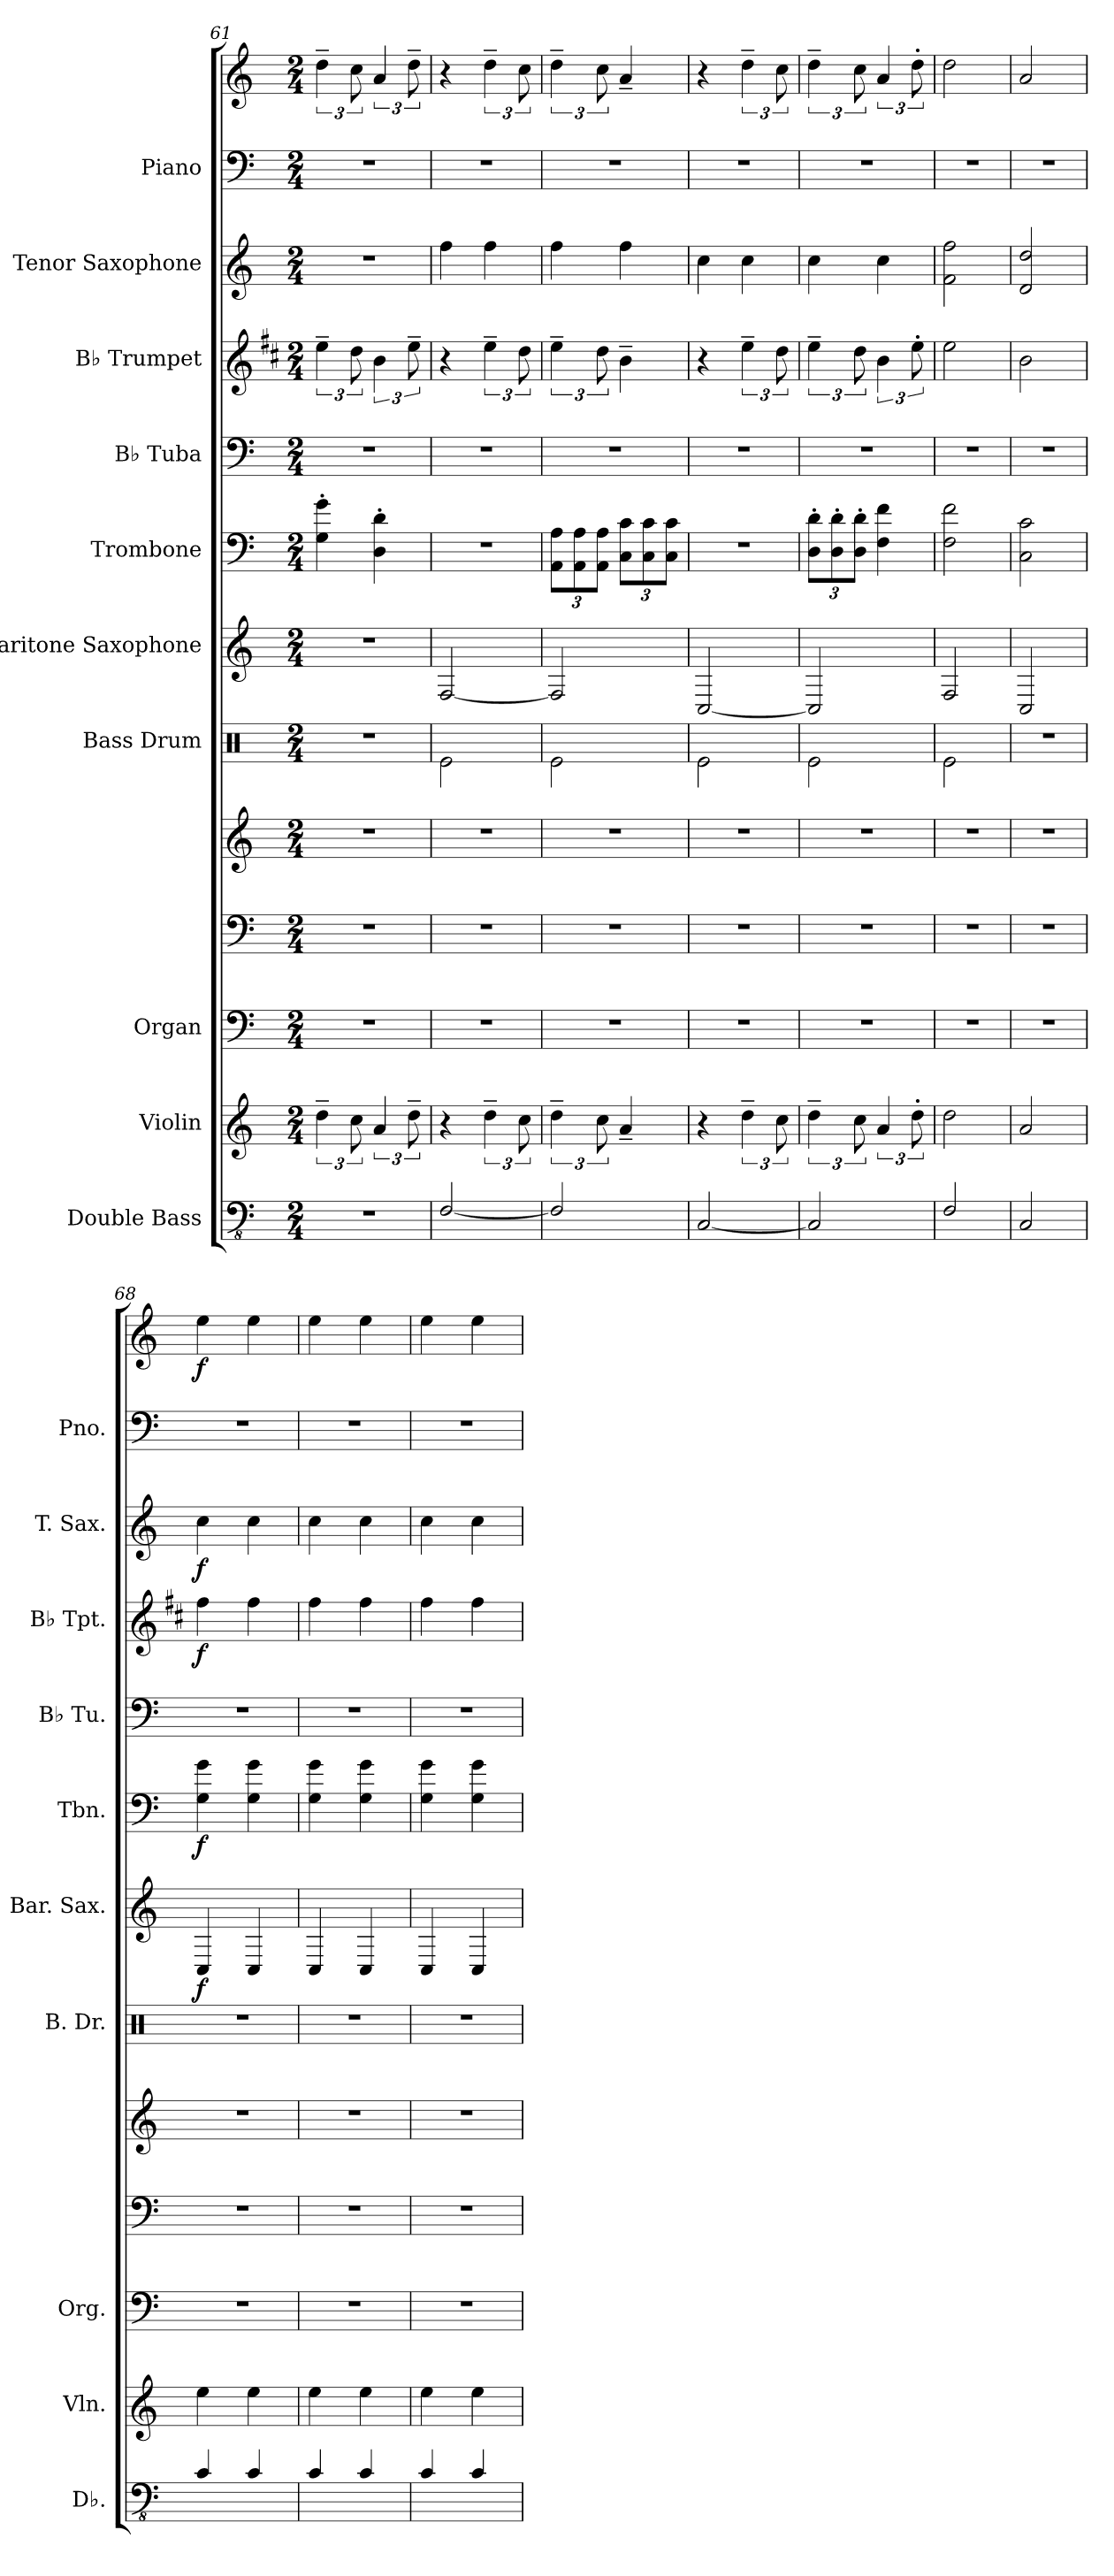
**kern	**kern	**kern	**kern	**kern	**kern	**kern	**dynam	**kern	**dynam	**kern	**kern	**dynam	**kern	**dynam	**kern	**kern	**dynam
*part10	*part9	*part8	*part8	*part8	*part7	*part6	*part6	*part5	*part5	*part4	*part3	*part3	*part2	*part2	*part1	*part1	*part1
*staff13	*staff12	*staff11	*staff10	*staff9	*staff8	*staff7	*staff7	*staff6	*staff6	*staff5	*staff4	*staff4	*staff3	*staff3	*staff2	*staff1	*staff1/2
*I"Double Bass	*I"Violin	*I"Organ	*	*	*I"Bass Drum	*I"Baritone Saxophone	*	*I"Trombone	*	*I"B♭ Tuba	*I"B♭ Trumpet	*	*I"Tenor Saxophone	*	*I"Piano	*	*
*I'Db.	*I'Vln.	*I'Org.	*	*	*I'B. Dr.	*I'Bar. Sax.	*	*I'Tbn.	*	*I'B♭ Tu.	*I'B♭ Tpt.	*	*I'T. Sax.	*	*I'Pno.	*	*
*clefFv4	*clefG2	*clefF4	*clefF4	*clefG2	*clefX	*clefG2	*	*clefF4	*	*clefF4	*clefG2	*	*clefG2	*	*clefF4	*clefG2	*
*ITrd7c12	*	*	*	*	*	*ITrd12c21	*	*	*	*	*ITrd1c2	*	*ITrd8c14	*	*	*	*
*k[]	*k[]	*k[]	*k[]	*k[]	*k[]	*k[]	*	*k[]	*	*k[]	*k[]	*	*k[]	*	*k[]	*k[]	*
*M2/4	*M2/4	*M2/4	*M2/4	*M2/4	*M2/4	*M2/4	*	*M2/4	*	*M2/4	*M2/4	*	*M2/4	*	*M2/4	*M2/4	*
=61	=61	=61	=61	=61	=61	=61	=61	=61	=61	=61	=61	=61	=61	=61	=61	=61	=61
2r	6dd~\	2r	2r	2r	2r	2r	.	4G\' 4g\'	.	2r	6dd~\	.	2r	.	2r	6dd~\	.
.	12cc\	.	.	.	.	.	.	.	.	.	12cc\	.	.	.	.	12cc\	.
.	6a/	.	.	.	.	.	.	4D\' 4d\'	.	.	6a\	.	.	.	.	6a/	.
.	12dd~\	.	.	.	.	.	.	.	.	.	12dd~\	.	.	.	.	12dd~\	.
=62	=62	=62	=62	=62	=62	=62	=62	=62	=62	=62	=62	=62	=62	=62	=62	=62	=62
[2FFF/	4r	2r	2r	2r	2Re\	[2FF/	.	2r	.	2r	4r	.	4f\	.	2r	4r	.
.	6dd~\	.	.	.	.	.	.	.	.	.	6dd~\	.	4f\	.	.	6dd~\	.
.	12cc\	.	.	.	.	.	.	.	.	.	12cc\	.	.	.	.	12cc\	.
=63	=63	=63	=63	=63	=63	=63	=63	=63	=63	=63	=63	=63	=63	=63	=63	=63	=63
*	*	*	*	*	*	*	*	*Xbrackettup	*	*	*	*	*	*	*	*	*
2FFF/]	6dd~\	2r	2r	2r	2Re\	2FF/]	.	12AA\ 12A\L	.	2r	6dd~\	.	4f\	.	2r	6dd~\	.
.	.	.	.	.	.	.	.	12AA\ 12A\	.	.	.	.	.	.	.	.	.
.	12cc\	.	.	.	.	.	.	12AA\ 12A\J	.	.	12cc\	.	.	.	.	12cc\	.
.	4a~/	.	.	.	.	.	.	12C\ 12c\L	.	.	4a~\	.	4f\	.	.	4a~/	.
.	.	.	.	.	.	.	.	12C\ 12c\	.	.	.	.	.	.	.	.	.
.	.	.	.	.	.	.	.	12C\ 12c\J	.	.	.	.	.	.	.	.	.
=64	=64	=64	=64	=64	=64	=64	=64	=64	=64	=64	=64	=64	=64	=64	=64	=64	=64
[2CCC/	4r	2r	2r	2r	2Re\	[2CC/	.	2r	.	2r	4r	.	4c\	.	2r	4r	.
.	6dd~\	.	.	.	.	.	.	.	.	.	6dd~\	.	4c\	.	.	6dd~\	.
.	12cc\	.	.	.	.	.	.	.	.	.	12cc\	.	.	.	.	12cc\	.
=65	=65	=65	=65	=65	=65	=65	=65	=65	=65	=65	=65	=65	=65	=65	=65	=65	=65
2CCC/]	6dd~\	2r	2r	2r	2Re\	2CC/]	.	12D\' 12d\'L	.	2r	6dd~\	.	4c\	.	2r	6dd~\	.
.	.	.	.	.	.	.	.	12D\' 12d\'	.	.	.	.	.	.	.	.	.
.	12cc\	.	.	.	.	.	.	12D\' 12d\'J	.	.	12cc\	.	.	.	.	12cc\	.
.	6a/	.	.	.	.	.	.	4F\ 4f\	.	.	6a\	.	4c\	.	.	6a/	.
.	12dd'\	.	.	.	.	.	.	.	.	.	12dd'\	.	.	.	.	12dd'\	.
=66	=66	=66	=66	=66	=66	=66	=66	=66	=66	=66	=66	=66	=66	=66	=66	=66	=66
2FFF/	2dd\	2r	2r	2r	2Re\	2FF/	.	2F\ 2f\	.	2r	2dd\	.	2F\ 2f\	.	2r	2dd\	.
!!LO:PB:g=z
=67	=67	=67	=67	=67	=67	=67	=67	=67	=67	=67	=67	=67	=67	=67	=67	=67	=67
2CCC/	2a/	2r	2r	2r	2r	2CC/	.	2C\ 2c\	.	2r	2a\	.	2D/ 2d/	.	2r	2a/	.
=68	=68	=68	=68	=68	=68	=68	=68	=68	=68	=68	=68	=68	=68	=68	=68	=68	=68
!	!	!	!	!	!	!	!LO:DY:b	!	!LO:DY:b	!	!	!LO:DY:b	!	!LO:DY:b	!	!	!LO:DY:b
4CC/	4ee\	2r	2r	2r	2r	4CC/	f	4G\ 4g\	f	2r	4ee\	f	4c\	f	2r	4ee\	f
4CC/	4ee\	.	.	.	.	4CC/	.	4G\ 4g\	.	.	4ee\	.	4c\	.	.	4ee\	.
=69	=69	=69	=69	=69	=69	=69	=69	=69	=69	=69	=69	=69	=69	=69	=69	=69	=69
4CC/	4ee\	2r	2r	2r	2r	4CC/	.	4G\ 4g\	.	2r	4ee\	.	4c\	.	2r	4ee\	.
4CC/	4ee\	.	.	.	.	4CC/	.	4G\ 4g\	.	.	4ee\	.	4c\	.	.	4ee\	.
=70	=70	=70	=70	=70	=70	=70	=70	=70	=70	=70	=70	=70	=70	=70	=70	=70	=70
4CC/	4ee\	2r	2r	2r	2r	4CC/	.	4G\ 4g\	.	2r	4ee\	.	4c\	.	2r	4ee\	.
4CC/	4ee\	.	.	.	.	4CC/	.	4G\ 4g\	.	.	4ee\	.	4c\	.	.	4ee\	.
=	=	=	=	=	=	=	=	=	=	=	=	=	=	=	=	=	=
*-	*-	*-	*-	*-	*-	*-	*-	*-	*-	*-	*-	*-	*-	*-	*-	*-	*-
